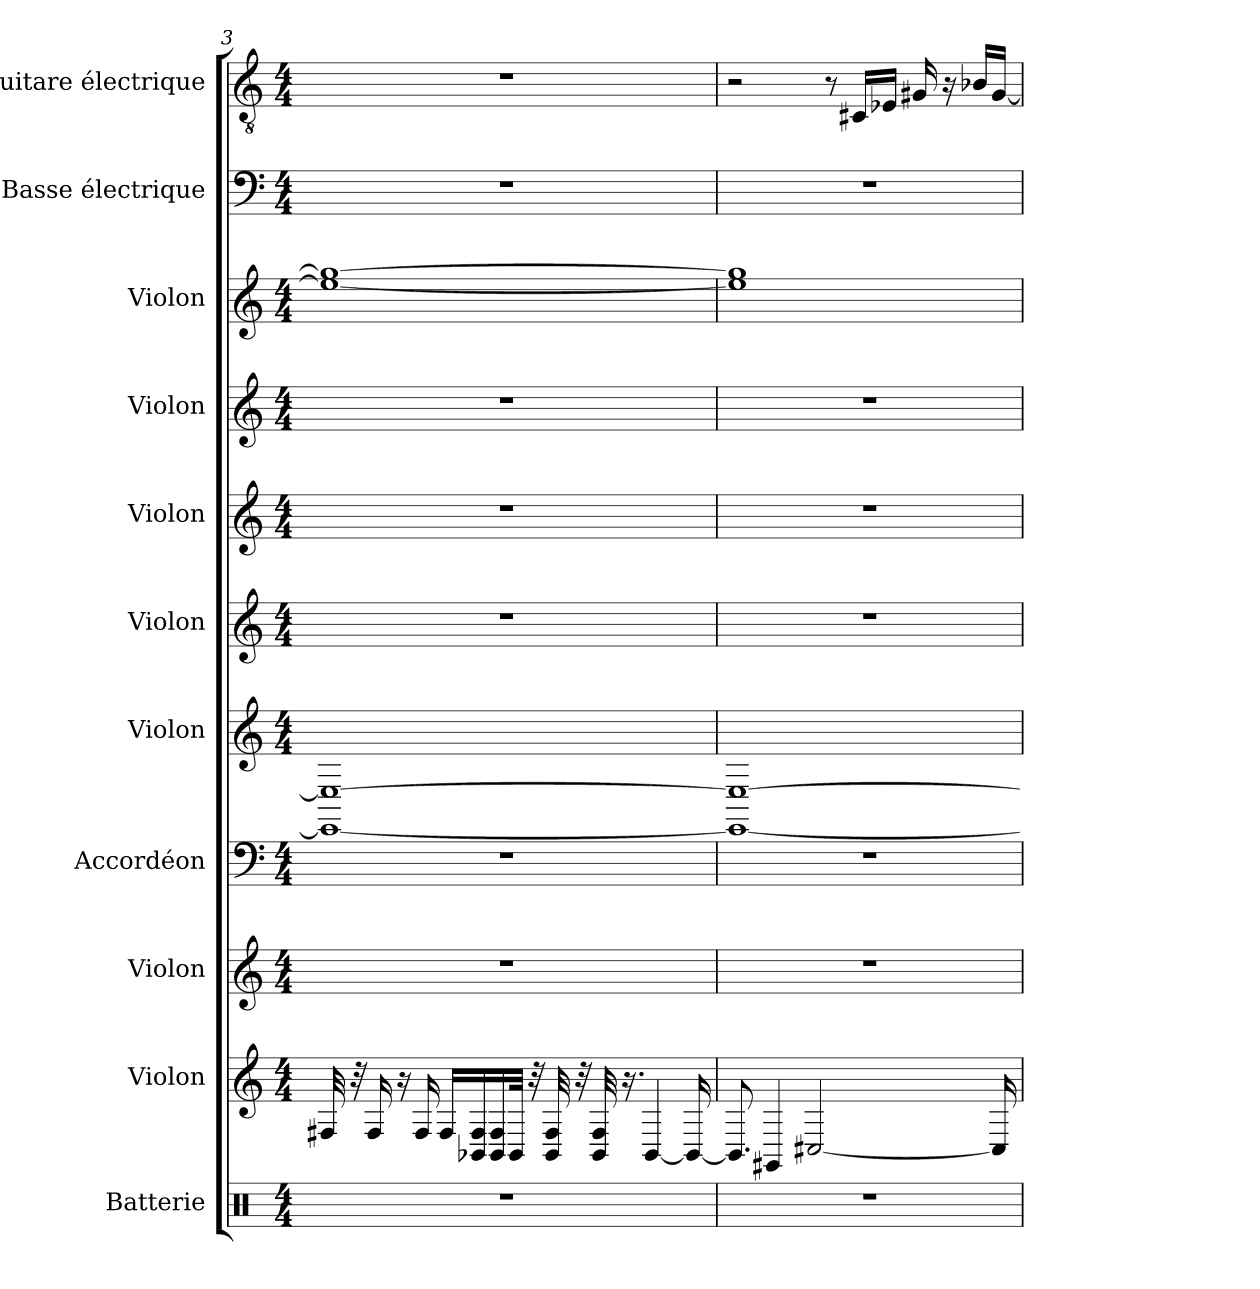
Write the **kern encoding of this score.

**kern	**kern	**kern	**kern	**kern	**kern	**kern	**kern	**kern	**kern	**kern
*part11	*part10	*part9	*part8	*part7	*part6	*part5	*part4	*part3	*part2	*part1
*staff11	*staff10	*staff9	*staff8	*staff7	*staff6	*staff5	*staff4	*staff3	*staff2	*staff1
*I"Batterie	*I"Violon	*I"Violon	*I"Accordéon	*I"Violon	*I"Violon	*I"Violon	*I"Violon	*I"Violon	*I"Basse électrique	*I"Guitare électrique
*I'Bat.	*I'Vln.	*I'Vln.	*I'Acc.	*I'Vln.	*I'Vln.	*I'Vln.	*I'Vln.	*I'Vln.	*I'B. él.	*I'Guit. El.
!!LO:PB:g=z
*clefX	*clefG2	*clefG2	*clefF4	*clefG2	*clefG2	*clefG2	*clefG2	*clefG2	*clefF4	*clefGv2
*	*	*	*	*	*	*	*	*	*ITrd7c12	*
*k[]	*k[]	*k[]	*k[]	*k[]	*k[]	*k[]	*k[]	*k[]	*k[]	*k[]
*M4/4	*M4/4	*M4/4	*M4/4	*M4/4	*M4/4	*M4/4	*M4/4	*M4/4	*M4/4	*M4/4
=3	=3	=3	=3	=3	=3	=3	=3	=3	=3	=3
1r	32F#X/	1r	1r	1EE_ 1E_	1r	1r	1r	1ee-_ 1gg#_	1r	1r
.	32r	.	.	.	.	.	.	.	.	.
.	16F#/	.	.	.	.	.	.	.	.	.
.	16r	.	.	.	.	.	.	.	.	.
.	16F#/	.	.	.	.	.	.	.	.	.
.	16F#/LL	.	.	.	.	.	.	.	.	.
.	16BB-X/ 16F#/	.	.	.	.	.	.	.	.	.
.	16BB-/ 16F#/	.	.	.	.	.	.	.	.	.
.	32BB-/JJk	.	.	.	.	.	.	.	.	.
.	32r	.	.	.	.	.	.	.	.	.
.	32BB-/ 32F#/	.	.	.	.	.	.	.	.	.
.	32r	.	.	.	.	.	.	.	.	.
.	32BB-/ 32F#/	.	.	.	.	.	.	.	.	.
.	16.r	.	.	.	.	.	.	.	.	.
.	[4BB-/	.	.	.	.	.	.	.	.	.
.	16BB-/_	.	.	.	.	.	.	.	.	.
=4	=4	=4	=4	=4	=4	=4	=4	=4	=4	=4
1r	8.BB-/]	1r	1r	1EE_ 1E_	1r	1r	1r	1ee-] 1gg#]	1r	2r
.	4GG#X/	.	.	.	.	.	.	.	.	.
.	[2C#X/	.	.	.	.	.	.	.	.	.
.	.	.	.	.	.	.	.	.	.	8r
.	.	.	.	.	.	.	.	.	.	16C#X/LL
.	.	.	.	.	.	.	.	.	.	16E-X/JJ
.	.	.	.	.	.	.	.	.	.	16G#X/
.	.	.	.	.	.	.	.	.	.	16r
.	.	.	.	.	.	.	.	.	.	16B-X/LL
.	16C#/]	.	.	.	.	.	.	.	.	[16G#/JJ
=	=	=	=	=	=	=	=	=	=	=
*-	*-	*-	*-	*-	*-	*-	*-	*-	*-	*-
